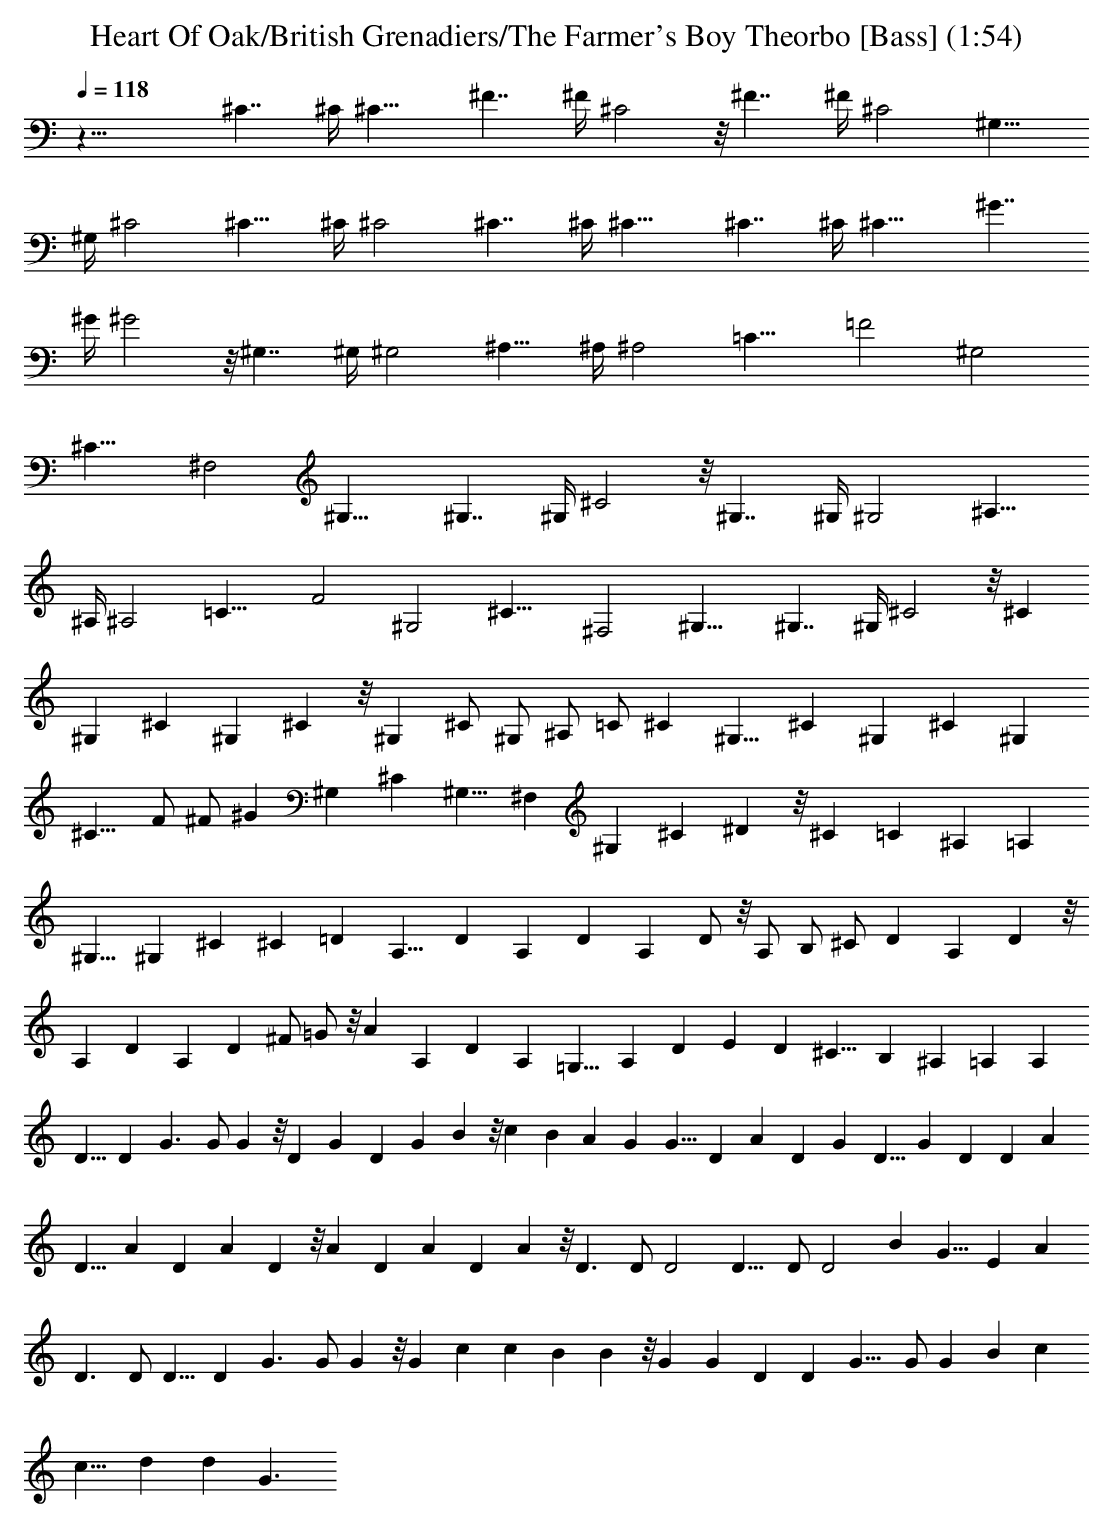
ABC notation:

X:1
T: Heart Of Oak/British Grenadiers/The Farmer's Boy Theorbo [Bass] (1:54)
L: 1/4
Q: 118
K: C
z33/8 ^C7/4 ^C/4 ^C17/8 ^F7/4 ^F/4 ^C2 z/8 ^F7/4 ^F/4 ^C2 ^G,15/8
^G,/4 ^C2 ^C15/8 ^C/4 ^C2 ^C7/4 ^C/4 ^C17/8 ^C7/4 ^C/4 ^C17/8 ^G7/4
^G/4 ^G2 z/8 ^G,7/4 ^G,/4 ^G,2 ^A,15/8 ^A,/4 ^A,2 =C17/8 =F2 ^G,2
^C17/8 ^F,2 ^G,17/8 ^G,7/4 ^G,/4 ^C2 z/8 ^G,7/4 ^G,/4 ^G,2 ^A,15/8
^A,/4 ^A,2 =C17/8 F2 ^G,2 ^C17/8 ^F,2 ^G,17/8 ^G,7/4 ^G,/4 ^C2 z/8 ^C
^G, ^C ^G, ^C z/8 ^G, ^C/2 ^G,/2 ^A,/2 =C/2 ^C ^G,9/8 ^C ^G, ^C ^G,
^C9/8 F/2 ^F/2 ^G ^G, ^C ^G,9/8 ^F, ^G, ^C ^D z/8 ^C =C ^A, =A,
^G,9/8 ^G, ^C ^C =D A,9/8 D A, D A, D/2 z/8 A,/2 B,/2 ^C/2 D A, D z/8
A, D A, D ^F/2 =G/2 z/8 A A, D A, =G,9/8 A, D E D ^C9/8 B, ^A, =A, A,
D9/8 D G3/2 G/2 G z/8 D G D G B z/8 c B A G G9/8 D A D G D9/8 G D D A
D9/8 A D A D z/8 A D A D A z/8 D3/2 D/2 D2 D13/8 D/2 D2 B G9/8 E A
D3/2 D/2 D9/8 D G3/2 G/2 G z/8 G c c B B z/8 G G D D G13/8 G/2 G B c
c9/8 d d G3/2
